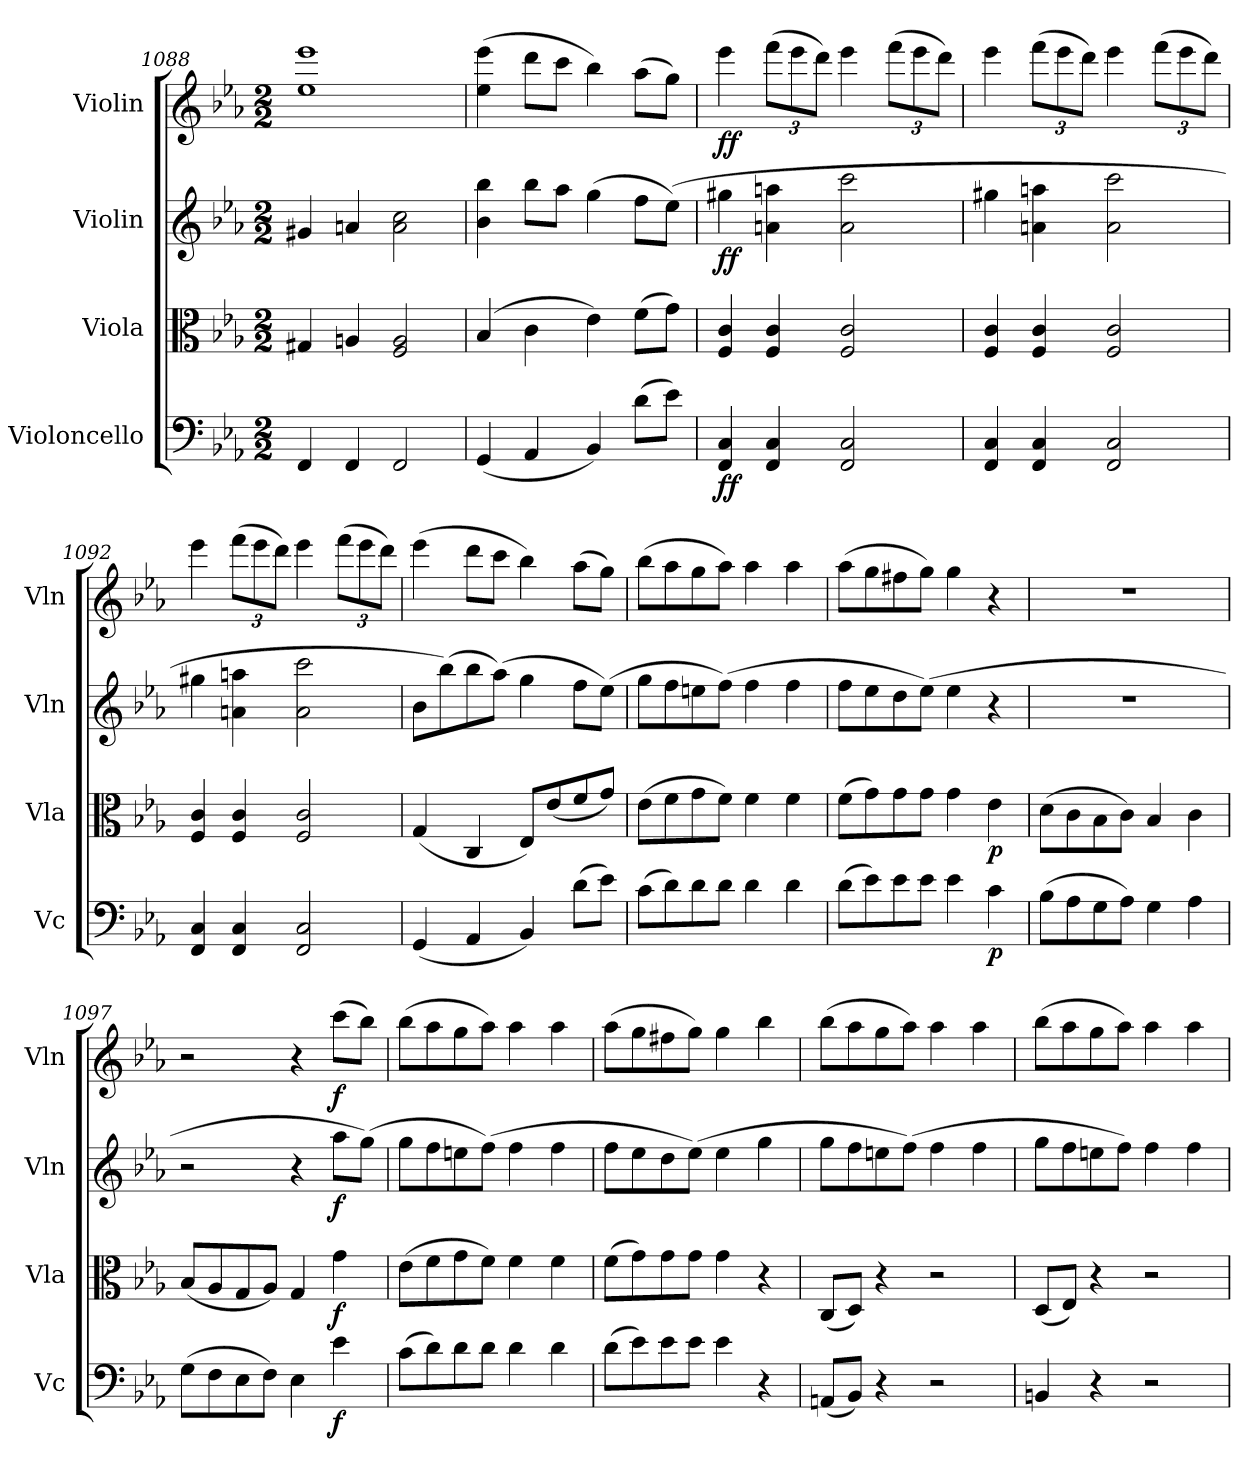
**kern	**dynam	**kern	**dynam	**kern	**dynam	**kern	**dynam
*part4	*part4	*part3	*part3	*part2	*part2	*part1	*part1
*staff4	*staff4	*staff3	*staff3	*staff2	*staff2	*staff1	*staff1
*I"Violoncello	*	*I"Viola	*	*I"Violin	*	*I"Violin	*
*I'Vc	*	*I'Vla	*	*I'Vln	*	*I'Vln	*
*clefF4	*	*clefC3	*	*clefG2	*	*clefG2	*
*k[b-e-a-]	*	*k[b-e-a-]	*	*k[b-e-a-]	*	*k[b-e-a-]	*
*E-:	*	*E-:	*	*E-:	*	*E-:	*
*M2/2	*	*M2/2	*	*M2/2	*	*M2/2	*
=1088	=1088	=1088	=1088	=1088	=1088	=1088	=1088
4FF	.	4G#X	.	4g#X	.	1ee- 1eee-	.
4FF	.	4An	.	4an	.	.	.
2FF	.	2F 2A	.	2a 2cc	.	.	.
=1089	=1089	=1089	=1089	=1089	=1089	=1089	=1089
(4GG	.	(4B-	.	4b- 4bb-	.	(4ee- 4eee-	.
4AA-	.	4c	.	8bb-\L	.	8ddd\L	.
.	.	.	.	8aa-\J	.	8ccc\J	.
4BB-)	.	4e-)	.	(4gg	.	4bb-)	.
(8d\L	.	(8f\L	.	8ff\L	.	(8aa-\L	.
8e-\J)	.	8g\J)	.	(8ee-\J)	.	8gg\J)	.
=1090	=1090	=1090	=1090	=1090	=1090	=1090	=1090
4FF 4C	ff	4F 4c	.	4gg#X	ff	4eee-	ff
4FF 4C	.	4F 4c	.	4an 4aan	.	(12fff\L	.
.	.	.	.	.	.	12eee-\	.
.	.	.	.	.	.	12ddd\J)	.
2FF 2C	.	2F 2c	.	2a 2ccc	.	4eee-	.
.	.	.	.	.	.	(12fff\L	.
.	.	.	.	.	.	12eee-\	.
.	.	.	.	.	.	12ddd\J)	.
=1091	=1091	=1091	=1091	=1091	=1091	=1091	=1091
4FF 4C	.	4F 4c	.	4gg#X	.	4eee-	.
4FF 4C	.	4F 4c	.	4an 4aan	.	(12fff\L	.
.	.	.	.	.	.	12eee-\	.
.	.	.	.	.	.	12ddd\J)	.
2FF 2C	.	2F 2c	.	2a 2ccc	.	4eee-	.
.	.	.	.	.	.	(12fff\L	.
.	.	.	.	.	.	12eee-\	.
.	.	.	.	.	.	12ddd\J)	.
=1092	=1092	=1092	=1092	=1092	=1092	=1092	=1092
4FF 4C	.	4F 4c	.	4gg#X	.	4eee-	.
4FF 4C	.	4F 4c	.	4an 4aan	.	(12fff\L	.
.	.	.	.	.	.	12eee-\	.
.	.	.	.	.	.	12ddd\J)	.
2FF 2C	.	2F 2c	.	2a 2ccc	.	4eee-	.
.	.	.	.	.	.	(12fff\L	.
.	.	.	.	.	.	12eee-\	.
.	.	.	.	.	.	12ddd\J)	.
=1093	=1093	=1093	=1093	=1093	=1093	=1093	=1093
(4GG	.	(4G	.	8b-\L	.	(4eee-	.
.	.	.	.	(8bb-\)	.	.	.
4AA-	.	4C	.	8bb-\	.	8ddd\L	.
.	.	.	.	(8aa-\J)	.	8ccc\J	.
4BB-)	.	8E-/L)	.	4gg	.	4bb-)	.
.	.	(8e-/	.	.	.	.	.
(8d\L	.	8f/	.	8ff\L	.	(8aa-\L	.
8e-\J)	.	8g/J)	.	(8ee-\J)	.	8gg\J)	.
=1094	=1094	=1094	=1094	=1094	=1094	=1094	=1094
(8c\L	.	(8e-\L	.	8gg\L	.	(8bb-\L	.
8d\)	.	8f\	.	8ff\	.	8aa-\	.
8d\	.	8g\	.	8een\	.	8gg\	.
8d\J	.	8f\J)	.	(8ff\J)	.	8aa-\J)	.
4d	.	4f	.	4ff	.	4aa-	.
4d	.	4f	.	4ff	.	4aa-	.
=1095	=1095	=1095	=1095	=1095	=1095	=1095	=1095
(8d\L	.	(8f\L	.	8ff\L	.	(8aa-\L	.
8e-\)	.	8g\)	.	8ee-\	.	8gg\	.
8e-\	.	8g\	.	8dd\	.	8ff#X\	.
8e-\J	.	8g\J	.	(8ee-\J)	.	8gg\J)	.
4e-	.	4g	.	4ee-	.	4gg	.
4c	p	4e-	p	4r	.	4r	.
=1096	=1096	=1096	=1096	=1096	=1096	=1096	=1096
(8B-\L	.	(8d\L	.	1r	.	1r	.
8A-\	.	8c\	.	.	.	.	.
8G\	.	8B-\	.	.	.	.	.
8A-\J)	.	8c\J)	.	.	.	.	.
4G	.	4B-	.	.	.	.	.
4A-	.	4c	.	.	.	.	.
=1097	=1097	=1097	=1097	=1097	=1097	=1097	=1097
(8G\L	.	(8B-/L	.	2r	.	2r	.
8F\	.	8A-/	.	.	.	.	.
8E-\	.	8G/	.	.	.	.	.
8F\J)	.	8A-/J)	.	.	.	.	.
4E-	.	4G	.	4r	.	4r	.
4e-	f	4g	f	8aa-\L	f	(8ccc\L	f
.	.	.	.	(8gg\J)	.	8bb-\J)	.
=1098	=1098	=1098	=1098	=1098	=1098	=1098	=1098
(8c\L	.	(8e-\L	.	8gg\L	.	(8bb-\L	.
8d\)	.	8f\	.	8ff\	.	8aa-\	.
8d\	.	8g\	.	8een\	.	8gg\	.
8d\J	.	8f\J)	.	(8ff\J)	.	8aa-\J)	.
4d	.	4f	.	4ff	.	4aa-	.
4d	.	4f	.	4ff	.	4aa-	.
=1099	=1099	=1099	=1099	=1099	=1099	=1099	=1099
(8d\L	.	(8f\L	.	8ff\L	.	(8aa-\L	.
8e-\)	.	8g\)	.	8ee-\	.	8gg\	.
8e-\	.	8g\	.	8dd\	.	8ff#X\	.
8e-\J	.	8g\J	.	(8ee-\J)	.	8gg\J)	.
4e-	.	4g	.	4ee-	.	4gg	.
4r	.	4r	.	4gg	.	4bb-	.
=1100	=1100	=1100	=1100	=1100	=1100	=1100	=1100
(8AAn/L	.	(8C/L	.	8gg\L	.	(8bb-\L	.
8BB-/J)	.	8D/J)	.	8ff\	.	8aa-\	.
4r	.	4r	.	8een\	.	8gg\	.
.	.	.	.	(8ff\J)	.	8aa-\J)	.
2r	.	2r	.	4ff	.	4aa-	.
.	.	.	.	4ff	.	4aa-	.
=1101	=1101	=1101	=1101	=1101	=1101	=1101	=1101
4BBn	.	(8D/L	.	8gg\L	.	(8bb-\L	.
.	.	8E-/J)	.	8ff\	.	8aa-\	.
4r	.	4r	.	8een\	.	8gg\	.
.	.	.	.	8ff\J)	.	8aa-\J)	.
2r	.	2r	.	4ff	.	4aa-	.
.	.	.	.	4ff	.	4aa-	.
=	=	=	=	=	=	=	=
*-	*-	*-	*-	*-	*-	*-	*-
